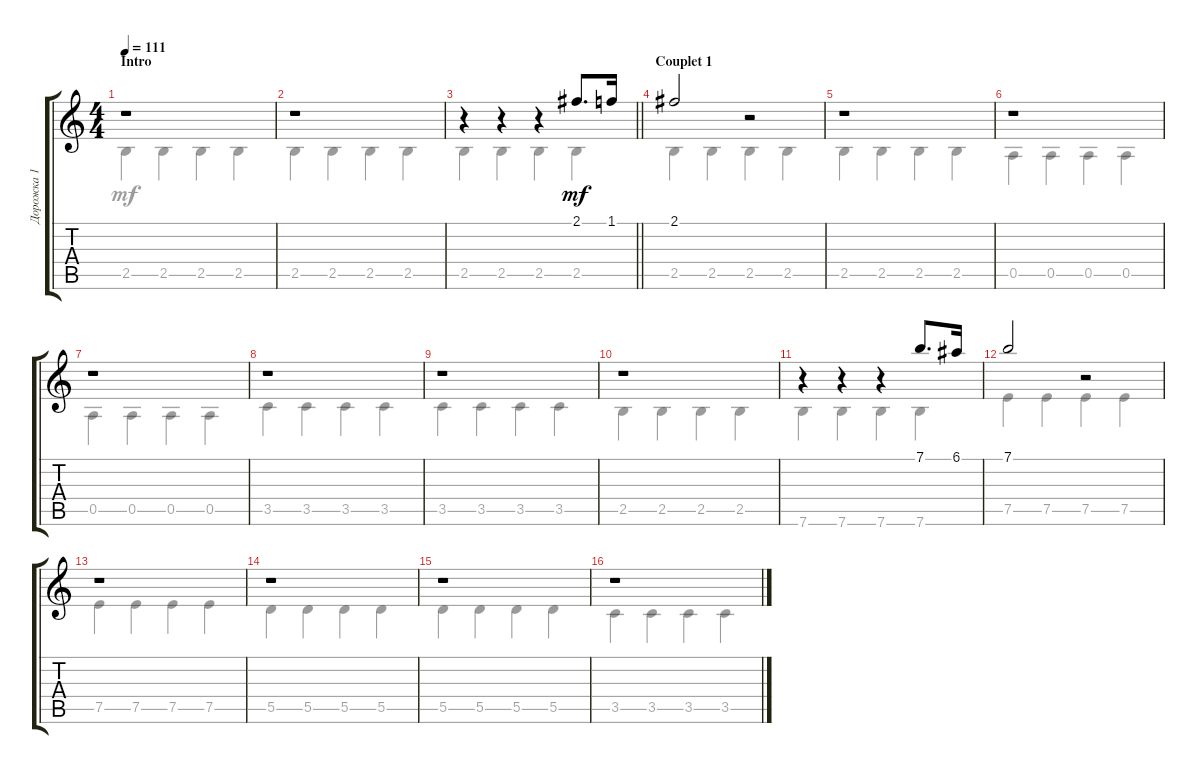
\track ("Дорожка 1" "Дорожка 1") {instrument acousticguitarsteel}
\staff {score tabs}
\tuning (E4 B3 G3 D3 A2 E2) {hide}
\voice
\ts (4 4)
\section ("" "Intro")
\tempo 111
\clef g2
\ks c
r.1{dy mf instrument acousticguitarsteel} |
r.1 |
\barLineRight lightlight
r.4 r.4 r.4 2.1.8{d} 1.1.16 |
\section ("" "Couplet 1")
2.1.2 r.2 |
r.1 |
r.1 |
r.1 |
r.1 |
r.1 |
r.1 |
r.4 r.4 r.4 7.1.8{d} 6.1.16 |
7.1.2 r.2 |
r.1 |
r.1 |
r.1 |
r.1
\voice
\clef g2
\ottava regular
\simile none
\ks c
2.5.4{dy mf} 2.5.4 2.5.4 2.5.4 |
2.5.4 2.5.4 2.5.4 2.5.4 |
\barLineRight lightlight
2.5.4 2.5.4 2.5.4 2.5.4 |
2.5.4 2.5.4 2.5.4 2.5.4 |
2.5.4 2.5.4 2.5.4 2.5.4 |
0.5.4 0.5.4 0.5.4 0.5.4 |
0.5.4 0.5.4 0.5.4 0.5.4 |
3.5.4 3.5.4 3.5.4 3.5.4 |
3.5.4 3.5.4 3.5.4 3.5.4 |
2.5.4 2.5.4 2.5.4 2.5.4 |
7.6.4 7.6.4 7.6.4 7.6.4 |
7.5.4 7.5.4 7.5.4 7.5.4 |
7.5.4 7.5.4 7.5.4 7.5.4 |
5.5.4 5.5.4 5.5.4 5.5.4 |
5.5.4 5.5.4 5.5.4 5.5.4 |
3.5.4 3.5.4 3.5.4 3.5.4
